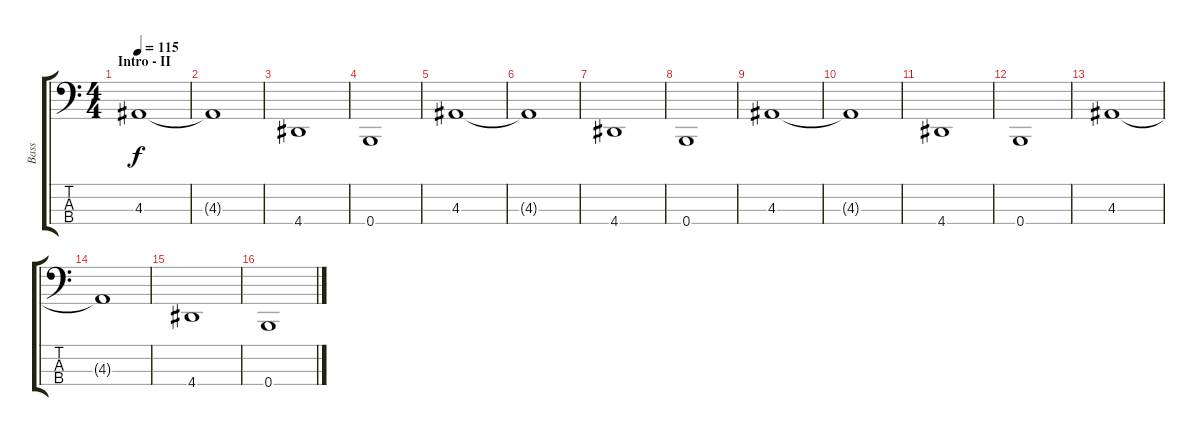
\track ("Bass" "Bass") {instrument electricbasspick}
\staff {score tabs}
\tuning (E2 B1 Gb1 B0) {hide}
\ts (4 4)
\section ("" "Intro - II")
\tempo 115
\clef f4
\ks c
4.3.1{dy f} |
4.3{t}.1 |
4.4.1 |
0.4.1 |
4.3.1 |
4.3{t}.1 |
4.4.1 |
0.4.1 |
4.3.1 |
4.3{t}.1 |
4.4.1 |
0.4.1 |
4.3.1 |
4.3{t}.1 |
4.4.1 |
0.4.1
